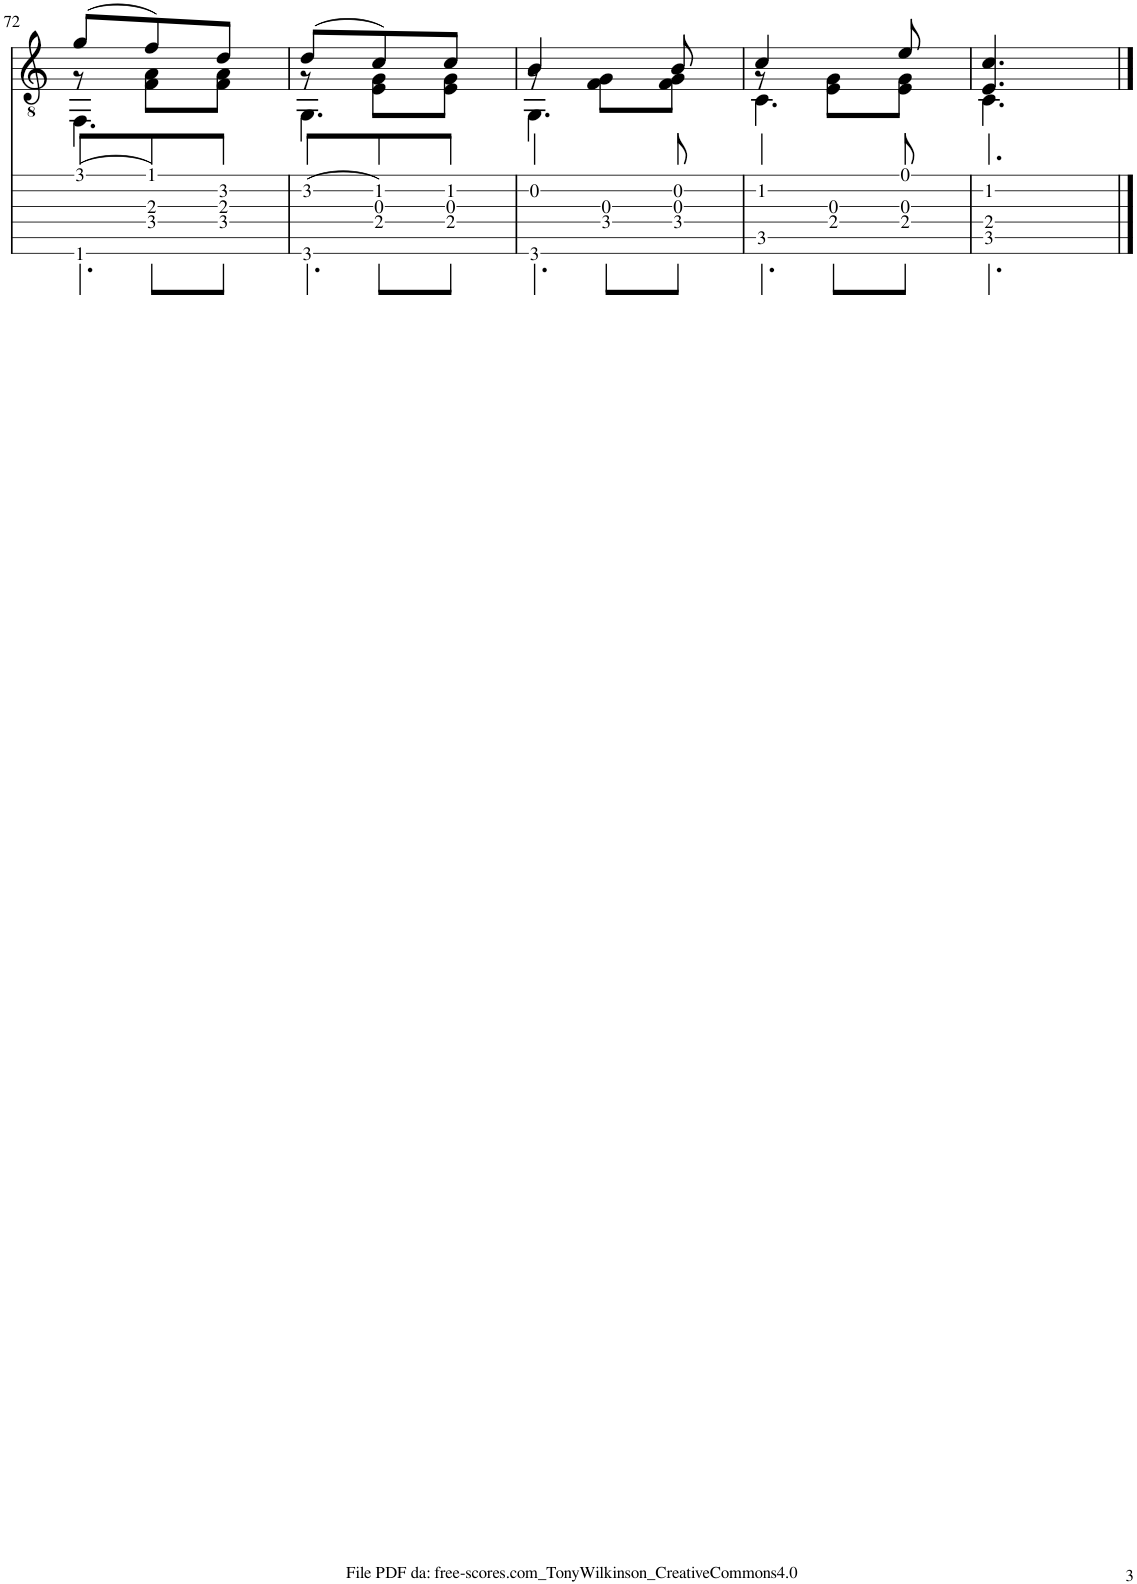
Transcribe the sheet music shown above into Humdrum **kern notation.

**kern	**kern
*part2	*part1
*staff2	*staff1
*I"Chitarra classica (Intavolatura)	*I"Guitar
!!LO:PB:g=z
*	*clefGv2
*k[]	*k[]
*M3/8	*M3/8
=72	=72
*^	*^
*	*^	*	*^
(8g/L	8r	4.FF\	(8g/L	8r	4.FF\
8f/)	8F\ 8A\L	.	8f/)	8F\ 8A\L	.
8d/J	8F\ 8A\J	.	8d/J	8F\ 8A\J	.
=73	=73	=73	=73	=73	=73
(8d/L	8r	4.GG\	(8d/L	8r	4.GG\
8c/)	8E\ 8G\L	.	8c/)	8E\ 8G\L	.
8c/J	8E\ 8G\J	.	8c/J	8E\ 8G\J	.
=74	=74	=74	=74	=74	=74
4B/	8r	4.GG\	4B/	8r	4.GG\
.	8F\ 8G\L	.	.	8F\ 8G\L	.
8B/	8F\ 8G\J	.	8B/	8F\ 8G\J	.
=75	=75	=75	=75	=75	=75
4c/	8r	4.C\	4c/	8r	4.C\
.	8E\ 8G\L	.	.	8E\ 8G\L	.
8e/	8E\ 8G\J	.	8e/	8E\ 8G\J	.
*	*v	*v	*	*	*
*	*	*	*v	*v
=76	=76	=76	=76
4.E/ 4.c/	4.C\	4.E/ 4.c/	4.C\
*v	*v	*	*
*	*v	*v
==	==
*-	*-
